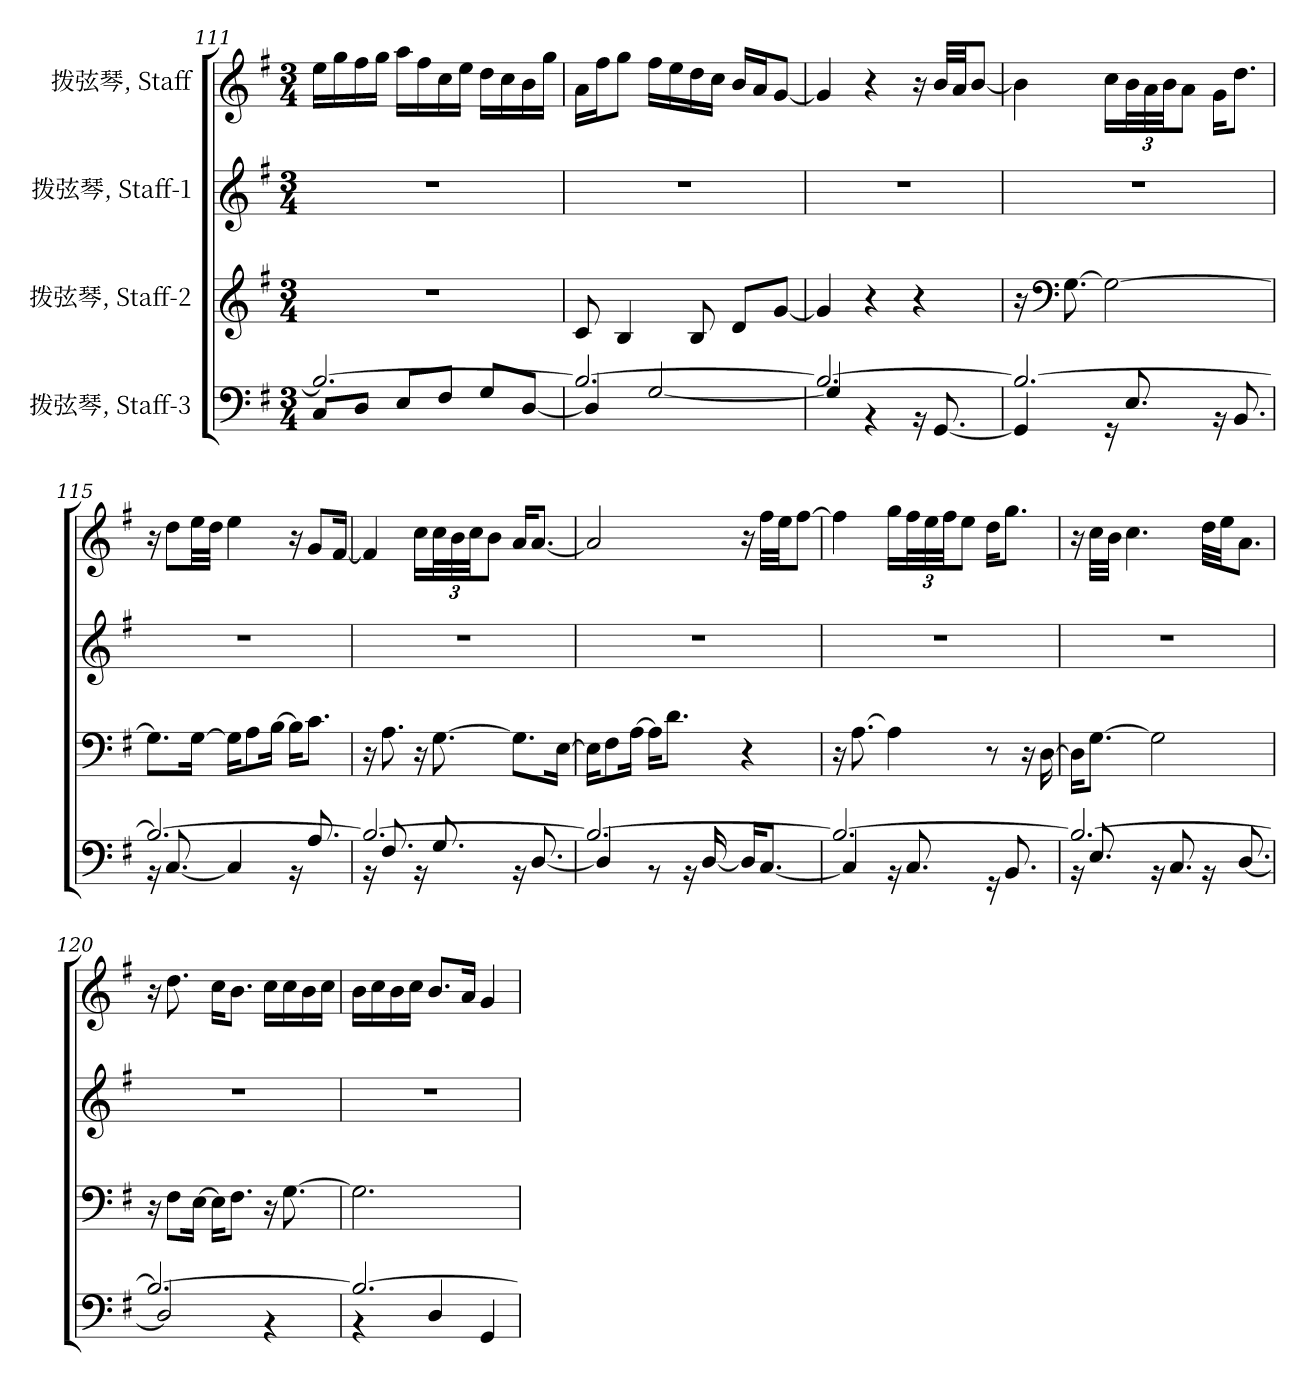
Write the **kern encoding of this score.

**kern	**kern	**kern	**kern
*part4	*part3	*part2	*part1
*staff4	*staff3	*staff2	*staff1
*I"拨弦琴, Staff-3	*I"拨弦琴, Staff-2	*I"拨弦琴, Staff-1	*I"拨弦琴, Staff
*clefF4	*clefG2	*clefG2	*clefG2
*k[f#]	*k[f#]	*k[f#]	*k[f#]
*M3/4	*M3/4	*M3/4	*M3/4
=111	=111	=111	=111
*^	*	*	*
2.B/_	8C/L	2.r	2.r	16ee\LL
.	.	.	.	16gg\
.	8D/J	.	.	16ff#\
.	.	.	.	16gg\JJ
.	8E/L	.	.	16aa\LL
.	.	.	.	16ff#\
.	8F#/J	.	.	16cc\
.	.	.	.	16ee\JJ
.	8G/L	.	.	16dd\LL
.	.	.	.	16cc\
.	[8D/J	.	.	16b\
.	.	.	.	16gg\JJ
=112	=112	=112	=112	=112
2.B/_	4D/]	8c/	2.r	16a\LL
.	.	.	.	16ff#\J
.	.	4B/	.	8gg\J
.	[2G/	.	.	16ff#\LL
.	.	.	.	16ee\
.	.	8B/	.	16dd\
.	.	.	.	16cc\JJ
.	.	8d/L	.	16b/LL
.	.	.	.	16a/J
.	.	[8g/J	.	[8g/J
=113	=113	=113	=113	=113
2.B/_	4G/]	4g/]	2.r	4g/]
.	4r	4r	.	4r
.	16r	4r	.	16r
*	*	*	*	*MM72
.	[8.GG/	.	.	32b/LLL
.	.	.	.	32a/JJ
.	.	.	.	[8b/J
!!LO:PB:g=z
=114	=114	=114	=114	=114
2.B/_	4GG/]	16r	2.r	4b\]
*	*	*clefF4	*	*
.	.	[8.G\	.	.
.	16r	2G\_	.	16cc\LL
*	*	*	*	*Xbrackettup
.	8.E/	.	.	48b\L
.	.	.	.	48a\
.	.	.	.	48b\JJ
.	.	.	.	8a\J
.	16r	.	.	16g\KL
.	8.BB/	.	.	8.dd\J
=115	=115	=115	=115	=115
2.B/_	16r	8.G\L]	2.r	16r
.	[8.C/	.	.	8dd\L
.	.	[16G\Jk	.	32ee\LL
.	.	.	.	32dd\JJJ
.	4C/]	16G\KL]	.	4ee\
.	.	8A\	.	.
.	.	[16B\Jk	.	.
.	16r	16B\KL]	.	16r
.	8.A/	8.c\J	.	8g/L
.	.	.	.	[16f#/Jk
=116	=116	=116	=116	=116
2.B/_	16r	16r	2.r	4f#/]
.	8.F#/	8.A\	.	.
.	16r	16r	.	16cc\LL
.	8.G/	[8.G\	.	48cc\L
.	.	.	.	48b\
.	.	.	.	48cc\JJ
.	.	.	.	8b\J
.	16r	8.G\L]	.	16a/KL
.	[8.D/	.	.	[8.a/J
.	.	[16E\Jk	.	.
!!LO:LB:g=z
=117	=117	=117	=117	=117
2.B/_	4D/]	16E\KL]	2.r	2a/]
.	.	8F#\	.	.
.	.	[16A\Jk	.	.
.	8r	16A\KL]	.	.
.	.	8.d\J	.	.
.	16r	.	.	.
.	[16D/	.	.	.
.	16D/KL]	4r	.	16r
.	[8.C/J	.	.	32ff#\LLL
.	.	.	.	32ee\JJ
.	.	.	.	[8ff#\J
=118	=118	=118	=118	=118
2.B/_	4C/]	16r	2.r	4ff#\]
.	.	[8.A\	.	.
.	16r	4A\]	.	16gg\LL
.	8.C/	.	.	48ff#\L
.	.	.	.	48ee\
.	.	.	.	48ff#\JJ
.	.	.	.	8ee\J
.	16r	8r	.	16dd\KL
.	8.BB/	.	.	8.gg\J
.	.	16r	.	.
.	.	[16D\	.	.
=119	=119	=119	=119	=119
2.B/_	16r	16D\KL]	2.r	16r
.	8.E/	[8.G\J	.	32cc\LLL
.	.	.	.	32b\JJJ
.	.	.	.	4.cc\
.	16r	2G\]	.	.
.	8.C/	.	.	.
.	16r	.	.	32dd\LLL
.	.	.	.	32ee\JJ
.	[8.D/	.	.	8.a\J
=120	=120	=120	=120	=120
2.B/_	2D/]	16r	2.r	16r
.	.	8F#\L	.	8.dd\
.	.	[16E\Jk	.	.
.	.	16E\KL]	.	16cc\KL
.	.	8.F#\J	.	8.b\J
.	4r	16r	.	16cc\LL
*	*	*	*	*MM126
.	.	[8.G\	.	16cc\
.	.	.	.	16b\
.	.	.	.	16cc\JJ
!!LO:LB:g=z
=121	=121	=121	=121	=121
2.B/_	4r	2.G\]	2.r	16b\LL
.	.	.	.	16cc\
.	.	.	.	16b\
.	.	.	.	16cc\JJ
*	*	*	*	*MM72
.	4D/	.	.	8.b/L
.	.	.	.	16a/Jk
.	4GG/	.	.	4g/
*v	*v	*	*	*
=	=	=	=
*-	*-	*-	*-
